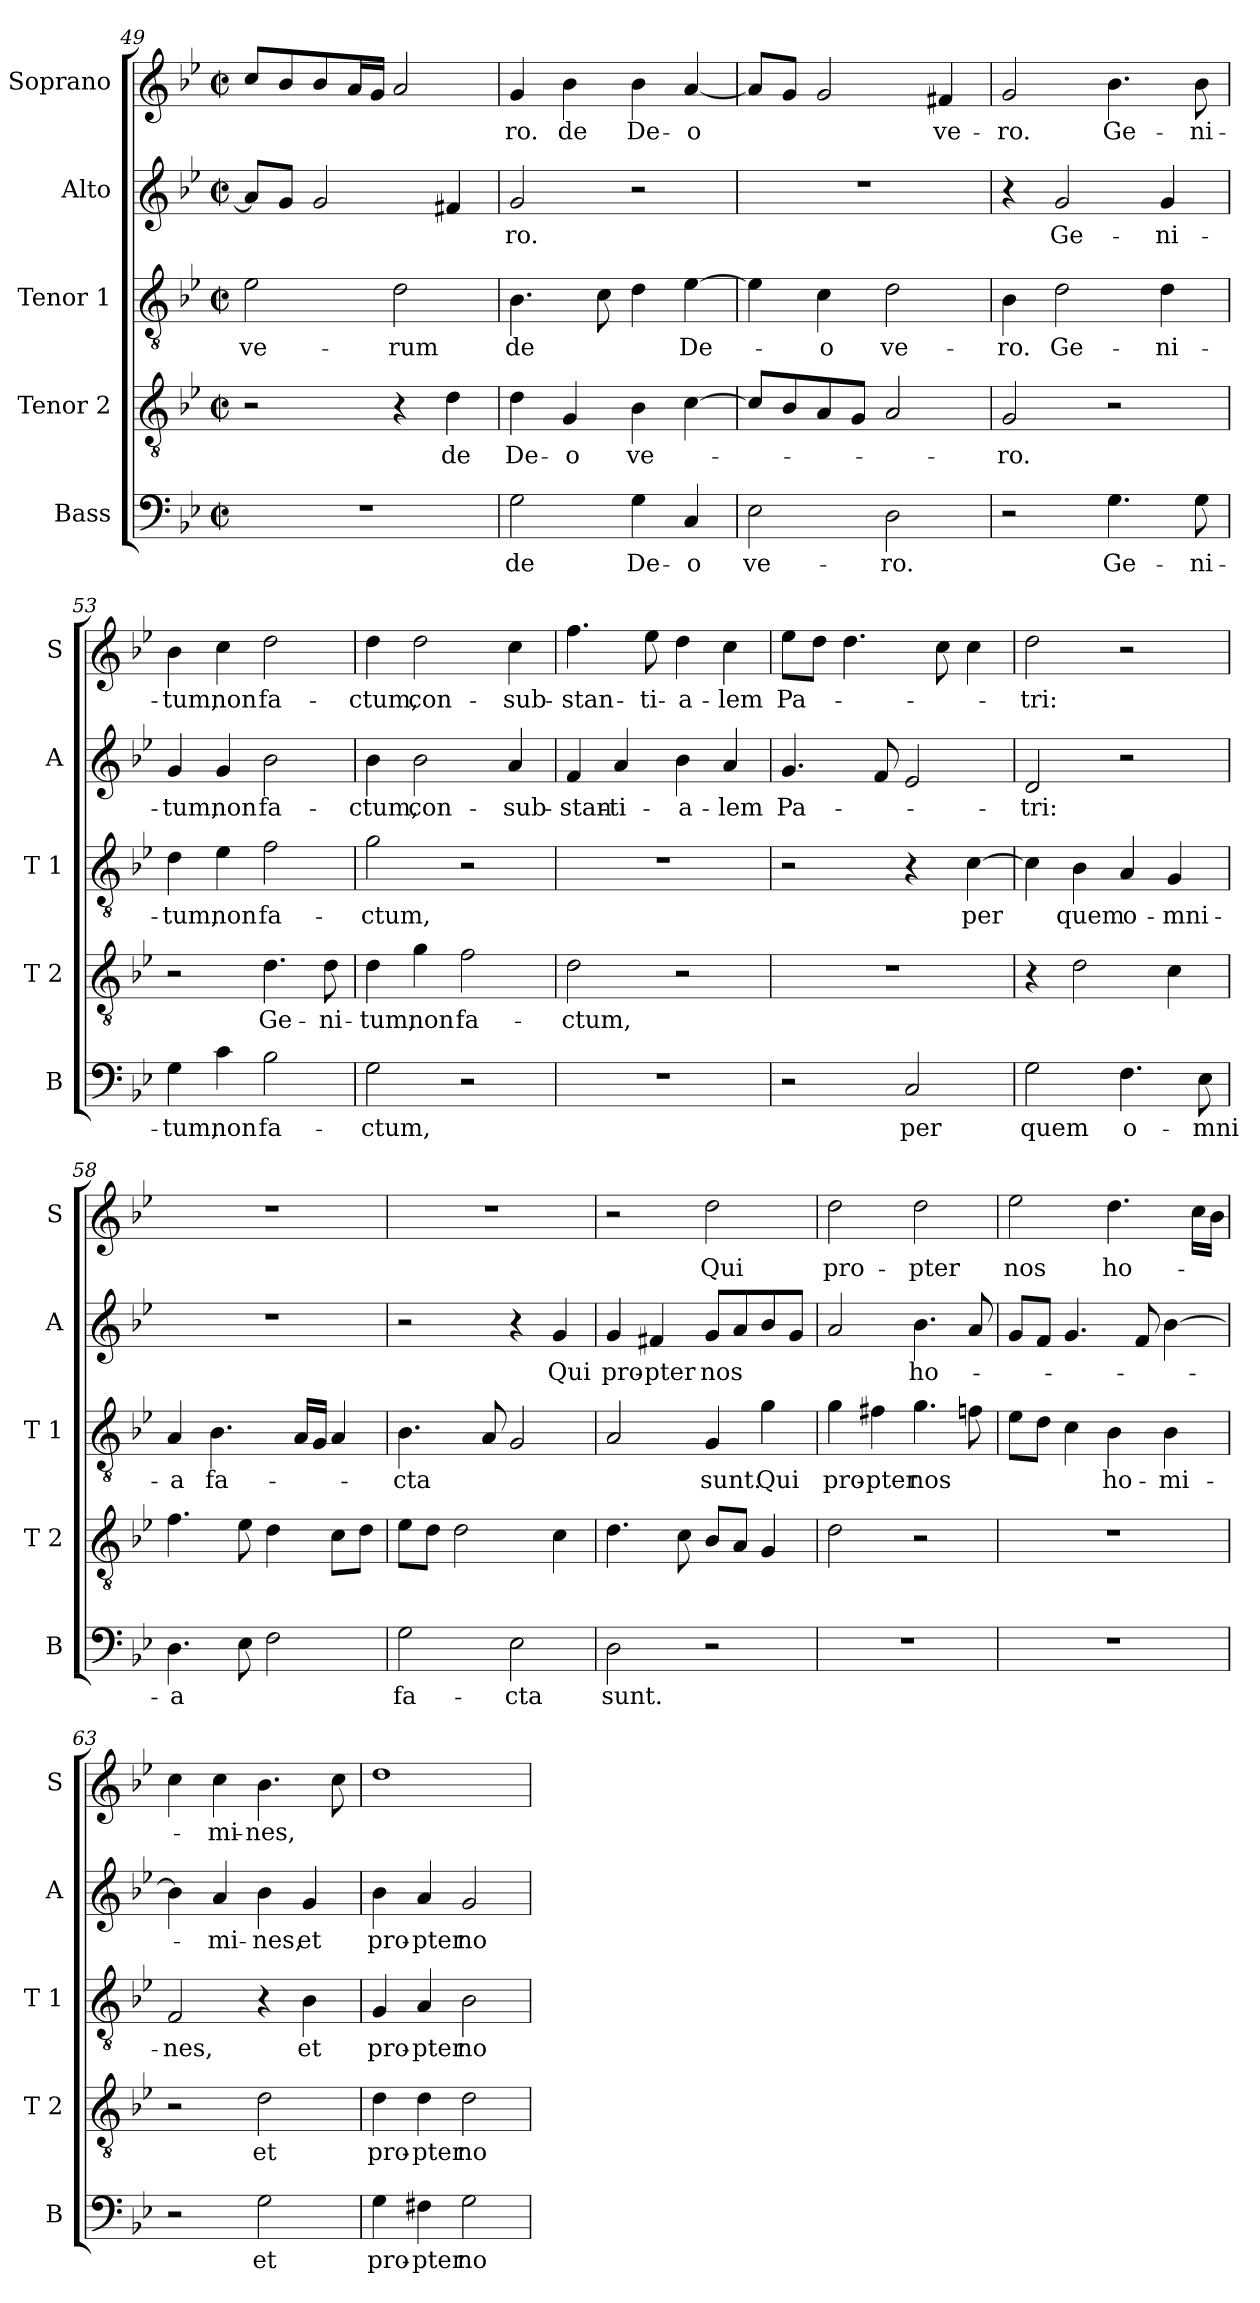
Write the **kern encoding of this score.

**kern	**text	**kern	**text	**kern	**text	**kern	**text	**kern	**text
*part5	*part5	*part4	*part4	*part3	*part3	*part2	*part2	*part1	*part1
*staff5	*staff5	*staff4	*staff4	*staff3	*staff3	*staff2	*staff2	*staff1	*staff1
*I"Bass	*	*I"Tenor 2	*	*I"Tenor 1	*	*I"Alto	*	*I"Soprano	*
*I'B	*	*I'T 2	*	*I'T 1	*	*I'A	*	*I'S	*
!!LO:LB:g=z
*clefF4	*	*clefGv2	*	*clefGv2	*	*clefG2	*	*clefG2	*
*k[b-e-]	*	*k[b-e-]	*	*k[b-e-]	*	*k[b-e-]	*	*k[b-e-]	*
*g:	*	*g:	*	*g:	*	*g:	*	*g:	*
*M2/2	*	*M2/2	*	*M2/2	*	*M2/2	*	*M2/2	*
*met(c|)	*	*met(c|)	*	*met(c|)	*	*met(c|)	*	*met(c|)	*
=49	=49	=49	=49	=49	=49	=49	=49	=49	=49
1r	.	2r	.	2e-\	ve-	8a/L]	.	8cc/L	.
.	.	.	.	.	.	8g/J	.	8b-/	.
.	.	.	.	.	.	2g/	.	8b-/	.
.	.	.	.	.	.	.	.	16a/L	.
.	.	.	.	.	.	.	.	16g/JJ	.
.	.	4r	.	2d\	-rum	.	.	2a/	.
.	.	4d\	de	.	.	4f#X/	.	.	.
=50	=50	=50	=50	=50	=50	=50	=50	=50	=50
2G\	de	4d\	De-	4.B-\	de	2g/	-ro.	4g/	-ro.
.	.	4G/	-o	.	.	.	.	4b-\	de
.	.	.	.	8c\	.	.	.	.	.
4G\	De-	4B-\	ve-	4d\	.	2r	.	4b-\	De-
4C/	-o	[4c\	.	[4e-\	De-	.	.	[4a/	-o
=51	=51	=51	=51	=51	=51	=51	=51	=51	=51
2E-\	ve-	8c/L]	.	4e-\]	.	1r	.	8a/L]	.
.	.	8B-/	.	.	.	.	.	8g/J	.
.	.	8A/	.	4c\	-o	.	.	2g/	.
.	.	8G/J	.	.	.	.	.	.	.
2D\	-ro.	2A/	.	2d\	ve-	.	.	.	.
.	.	.	.	.	.	.	.	4f#X/	ve-
=52	=52	=52	=52	=52	=52	=52	=52	=52	=52
2r	.	2G/	-ro.	4B-\	-ro.	4r	.	2g/	-ro.
.	.	.	.	2d\	Ge-	2g/	Ge-	.	.
4.G\	Ge-	2r	.	.	.	.	.	4.b-\	Ge-
.	.	.	.	4d\	-ni-	4g/	-ni-	.	.
8G\	-ni-	.	.	.	.	.	.	8b-\	-ni-
=53	=53	=53	=53	=53	=53	=53	=53	=53	=53
4G\	-tum,	2r	.	4d\	-tum,	4g/	-tum,	4b-\	-tum,
4c\	non	.	.	4e-\	non	4g/	non	4cc\	non
2B-\	fa-	4.d\	Ge-	2f\	fa-	2b-\	fa-	2dd\	fa-
.	.	8d\	-ni-	.	.	.	.	.	.
=54	=54	=54	=54	=54	=54	=54	=54	=54	=54
2G\	-ctum,	4d\	-tum,	2g\	-ctum,	4b-\	-ctum,	4dd\	-ctum,
.	.	4g\	non	.	.	2b-\	con-	2dd\	con-
2r	.	2f\	fa-	2r	.	.	.	.	.
.	.	.	.	.	.	4a/	-sub-	4cc\	-sub-
!!LO:PB:g=z
=55	=55	=55	=55	=55	=55	=55	=55	=55	=55
1r	.	2d\	-ctum,	1r	.	4f/	-stan-	4.ff\	-stan-
.	.	.	.	.	.	4a/	-ti-	.	.
.	.	.	.	.	.	.	.	8ee-\	-ti-
.	.	2r	.	.	.	4b-\	-a-	4dd\	-a-
.	.	.	.	.	.	4a/	-lem	4cc\	-lem
=56	=56	=56	=56	=56	=56	=56	=56	=56	=56
2r	.	1r	.	2r	.	4.g/	Pa-	8ee-\L	Pa-
.	.	.	.	.	.	.	.	8dd\J	.
.	.	.	.	.	.	.	.	4.dd\	.
.	.	.	.	.	.	8f/	.	.	.
2C/	per	.	.	4r	.	2e-/	.	.	.
.	.	.	.	.	.	.	.	8cc\	.
.	.	.	.	[4c\	per	.	.	4cc\	.
=57	=57	=57	=57	=57	=57	=57	=57	=57	=57
2G\	quem	4r	.	4c\]	.	2d/	-tri:	2dd\	-tri:
.	.	2d\	.	4B-\	quem	.	.	.	.
4.F\	o-	.	.	4A/	o-	2r	.	2r	.
.	.	4c\	.	4G/	-mni-	.	.	.	.
8E-\	-mni-	.	.	.	.	.	.	.	.
=58	=58	=58	=58	=58	=58	=58	=58	=58	=58
4.D\	-a	4.f\	.	4A/	-a	1r	.	1r	.
.	.	.	.	4.B-\	fa-	.	.	.	.
8E-\	.	8e-\	.	.	.	.	.	.	.
2F\	.	4d\	.	.	.	.	.	.	.
.	.	.	.	16A/LL	.	.	.	.	.
.	.	.	.	16G/JJ	.	.	.	.	.
.	.	8c\L	.	4A/	.	.	.	.	.
.	.	8d\J	.	.	.	.	.	.	.
=59	=59	=59	=59	=59	=59	=59	=59	=59	=59
2G\	fa-	8e-\L	.	4.B-\	-cta	2r	.	1r	.
.	.	8d\J	.	.	.	.	.	.	.
.	.	2d\	.	.	.	.	.	.	.
.	.	.	.	8A/	.	.	.	.	.
2E-\	-cta	.	.	2G/	.	4r	.	.	.
.	.	4c\	.	.	.	4g/	Qui	.	.
!!LO:LB:g=z
=60	=60	=60	=60	=60	=60	=60	=60	=60	=60
2D\	sunt.	4.d\	.	2A/	.	4g/	pro-	2r	.
.	.	.	.	.	.	4f#X/	-pter	.	.
.	.	8c\	.	.	.	.	.	.	.
2r	.	8B-/L	.	4G/	sunt.	8g/L	nos	2dd\	Qui
.	.	8A/J	.	.	.	8a/	.	.	.
.	.	4G/	.	4g\	Qui	8b-/	.	.	.
.	.	.	.	.	.	8g/J	.	.	.
=61	=61	=61	=61	=61	=61	=61	=61	=61	=61
1r	.	2d\	.	4g\	pro-	2a/	.	2dd\	pro-
.	.	.	.	4f#X\	-pter	.	.	.	.
.	.	2r	.	4.g\	nos	4.b-\	ho-	2dd\	-pter
.	.	.	.	8fn\	.	8a/	.	.	.
=62	=62	=62	=62	=62	=62	=62	=62	=62	=62
1r	.	1r	.	8e-\L	.	8g/L	.	2ee-\	nos
.	.	.	.	8d\J	.	8f/J	.	.	.
.	.	.	.	4c\	.	4.g/	.	.	.
.	.	.	.	4B-\	ho-	.	.	4.dd\	ho-
.	.	.	.	.	.	8f/	.	.	.
.	.	.	.	4B-\	-mi-	[4b-\	.	.	.
.	.	.	.	.	.	.	.	16cc\LL	.
.	.	.	.	.	.	.	.	16b-\JJ	.
=63	=63	=63	=63	=63	=63	=63	=63	=63	=63
2r	.	2r	.	2F/	-nes,	4b-\]	.	4cc\	.
.	.	.	.	.	.	4a/	-mi-	4cc\	-mi-
2G\	et	2d\	et	4r	.	4b-\	-nes,	4.b-\	-nes,
.	.	.	.	4B-\	et	4g/	et	.	.
.	.	.	.	.	.	.	.	8cc\	.
=64	=64	=64	=64	=64	=64	=64	=64	=64	=64
4G\	pro-	4d\	pro-	4G/	pro-	4b-\	pro-	1dd	.
4F#X\	-pter	4d\	-pter	4A/	-pter	4a/	-pter	.	.
2G\	no-	2d\	no-	2B-\	no-	2g/	no-	.	.
=	=	=	=	=	=	=	=	=	=
*-	*-	*-	*-	*-	*-	*-	*-	*-	*-
